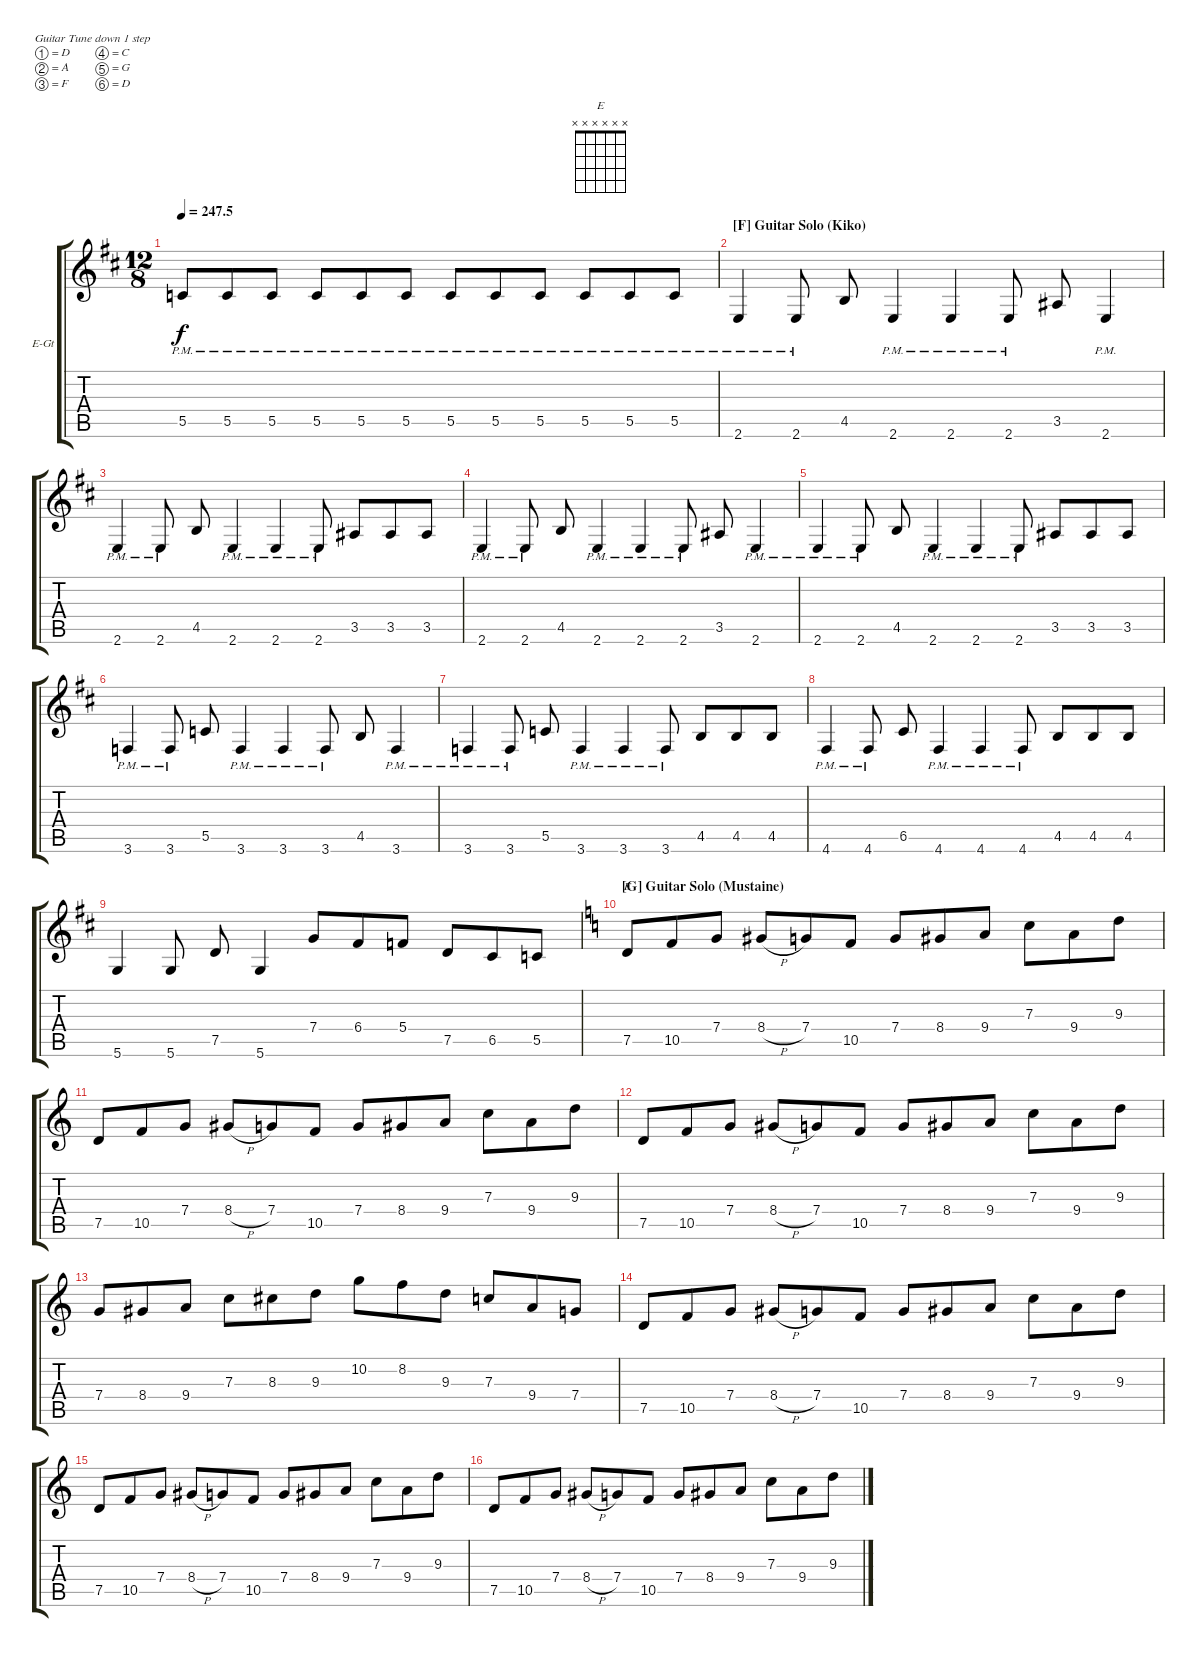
\bracketExtendMode groupsimilarinstruments
\firstSystemTrackNameOrientation horizontal
\otherSystemsTrackNameOrientation horizontal
\track ("Distortion Guitar" "E-Gt") {instrument acousticgrandpiano}
\staff {score tabs}
\tuning (D4 A3 F3 C3 G2 D2)
\displaytranspose 12
\chord ("E" x x x x x x)
\ts (12 8)
\tempo
247.5
\accidentals auto
\clef g2
\ottava regular
\simile none
\ks d
5.5{pm}.8{dy f} 5.5{pm}.8 5.5{pm}.8 5.5{pm}.8 5.5{pm}.8 5.5{pm}.8 5.5{pm}.8 5.5{pm}.8 5.5{pm}.8 5.5{pm}.8 5.5{pm}.8 5.5{pm}.8 |
\section ("F" "Guitar Solo (Kiko)")
2.6{pm}.4 2.6{pm}.8 4.5.8 2.6{pm}.4 2.6{pm}.4 2.6{pm}.8 3.5.8 2.6{pm}.4 |
2.6{pm}.4 2.6{pm}.8 4.5.8 2.6{pm}.4 2.6{pm}.4 2.6{pm}.8 3.5.8 3.5.8 3.5.8 |
2.6{pm}.4 2.6{pm}.8 4.5.8 2.6{pm}.4 2.6{pm}.4 2.6{pm}.8 3.5.8 2.6{pm}.4 |
2.6{pm}.4 2.6{pm}.8 4.5.8 2.6{pm}.4 2.6{pm}.4 2.6{pm}.8 3.5.8 3.5.8 3.5.8 |
3.6{pm}.4 3.6{pm}.8 5.5.8 3.6{pm}.4 3.6{pm}.4 3.6{pm}.8 4.5.8 3.6{pm}.4 |
3.6{pm}.4 3.6{pm}.8 5.5.8 3.6{pm}.4 3.6{pm}.4 3.6{pm}.8 4.5.8 4.5.8 4.5.8 |
4.6{pm}.4 4.6{pm}.8 6.5.8 4.6{pm}.4 4.6{pm}.4 4.6{pm}.8 4.5.8 4.5.8 4.5.8 |
5.6.4 5.6.8 7.5.8 5.6.4 7.4.8 6.4.8 5.4.8 7.5.8 6.5.8 5.5.8 |
\section ("G" "Guitar Solo (Mustaine)")
\ks aminor
7.5.8{ch "E"} 10.5.8 7.4.8 8.4{h}.8 7.4.8 10.5.8 7.4.8 8.4.8 9.4.8 7.3.8 9.4.8 9.3.8 |
7.5.8 10.5.8 7.4.8 8.4{h}.8 7.4.8 10.5.8 7.4.8 8.4.8 9.4.8 7.3.8 9.4.8 9.3.8 |
7.5.8 10.5.8 7.4.8 8.4{h}.8 7.4.8 10.5.8 7.4.8 8.4.8 9.4.8 7.3.8 9.4.8 9.3.8 |
7.4.8 8.4.8 9.4.8 7.3.8 8.3.8 9.3.8 10.2.8 8.2.8 9.3.8 7.3.8 9.4.8 7.4.8 |
7.5.8 10.5.8 7.4.8 8.4{h}.8 7.4.8 10.5.8 7.4.8 8.4.8 9.4.8 7.3.8 9.4.8 9.3.8 |
7.5.8 10.5.8 7.4.8 8.4{h}.8 7.4.8 10.5.8 7.4.8 8.4.8 9.4.8 7.3.8 9.4.8 9.3.8 |
7.5.8 10.5.8 7.4.8 8.4{h}.8 7.4.8 10.5.8 7.4.8 8.4.8 9.4.8 7.3.8 9.4.8 9.3.8
